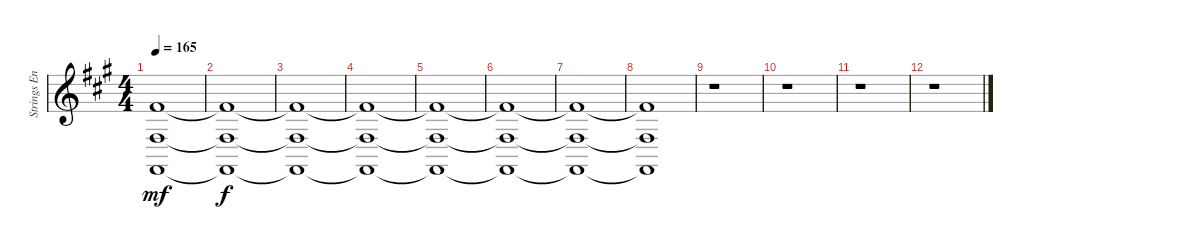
\track ("Strings Ensemble " "Strings En") {instrument stringensemble2}
\staff {score}
\tuning (E4 B3 G3 D3 A2 E2) {hide}
\ts (4 4)
\tempo 165
\clef g2
\ks a
(2.1 4.4 2.6).1{dy mf} |
(2.1{t} 4.4{t} 2.6{t}).1{dy f} |
(2.1{t} 4.4{t} 2.6{t}).1 |
(2.1{t} 4.4{t} 2.6{t}).1 |
(2.1{t} 4.4{t} 2.6{t}).1 |
(2.1{t} 4.4{t} 2.6{t}).1 |
(2.1{t} 4.4{t} 2.6{t}).1{volume 0} |
(2.1{t} 4.4{t} 2.6{t}).1 |
r.1 |
r.1 |
r.1 |
r.1
